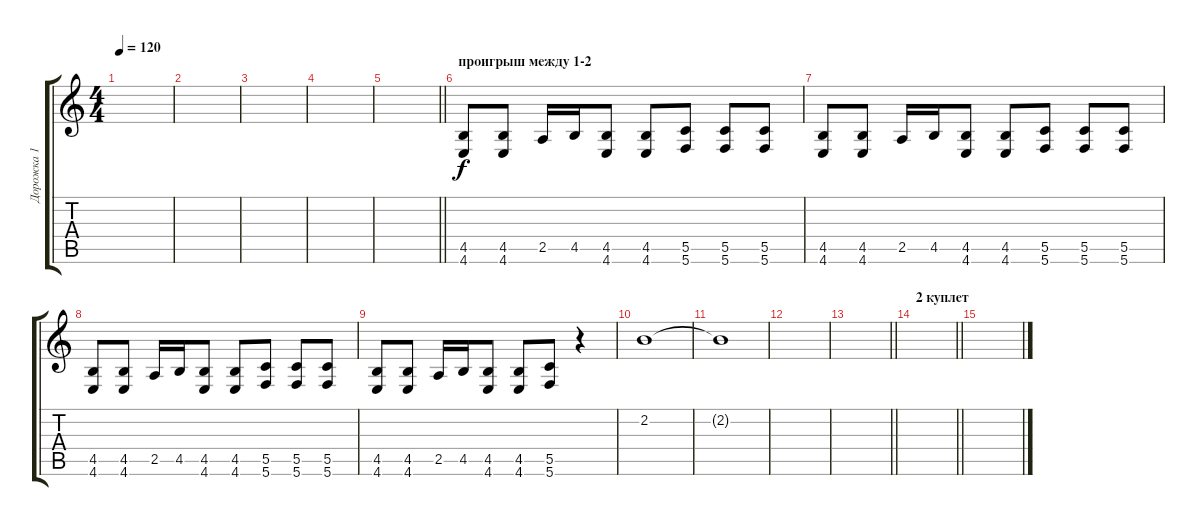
\track ("Дорожка 1" "Дорожка 1") {instrument distortionguitar}
\staff {score tabs}
\tuning (D4 A3 F3 C3 G2 C2) {hide}
\ts (4 4)
\tempo 120
\clef g2
\ks c
|
|
|
|
\barLineRight lightlight
|
\section ("" "проигрыш между 1-2")
(4.5 4.6).8 (4.5 4.6).8 2.5.16 4.5.16 (4.5 4.6).8 (4.5 4.6).8 (5.5 5.6).8 (5.5 5.6).8 (5.5 5.6).8 |
(4.5 4.6).8 (4.5 4.6).8 2.5.16 4.5.16 (4.5 4.6).8 (4.5 4.6).8 (5.5 5.6).8 (5.5 5.6).8 (5.5 5.6).8 |
(4.5 4.6).8 (4.5 4.6).8 2.5.16 4.5.16 (4.5 4.6).8 (4.5 4.6).8 (5.5 5.6).8 (5.5 5.6).8 (5.5 5.6).8 |
(4.5 4.6).8 (4.5 4.6).8 2.5.16 4.5.16 (4.5 4.6).8 (4.5 4.6).8 (5.5 5.6).8 r.4 |
2.2.1{volume 0} |
2.2{t}.1 |
|
\barLineRight lightlight
|
\section ("" "2 куплет")
\barLineRight lightlight
|
\section ("" "")
